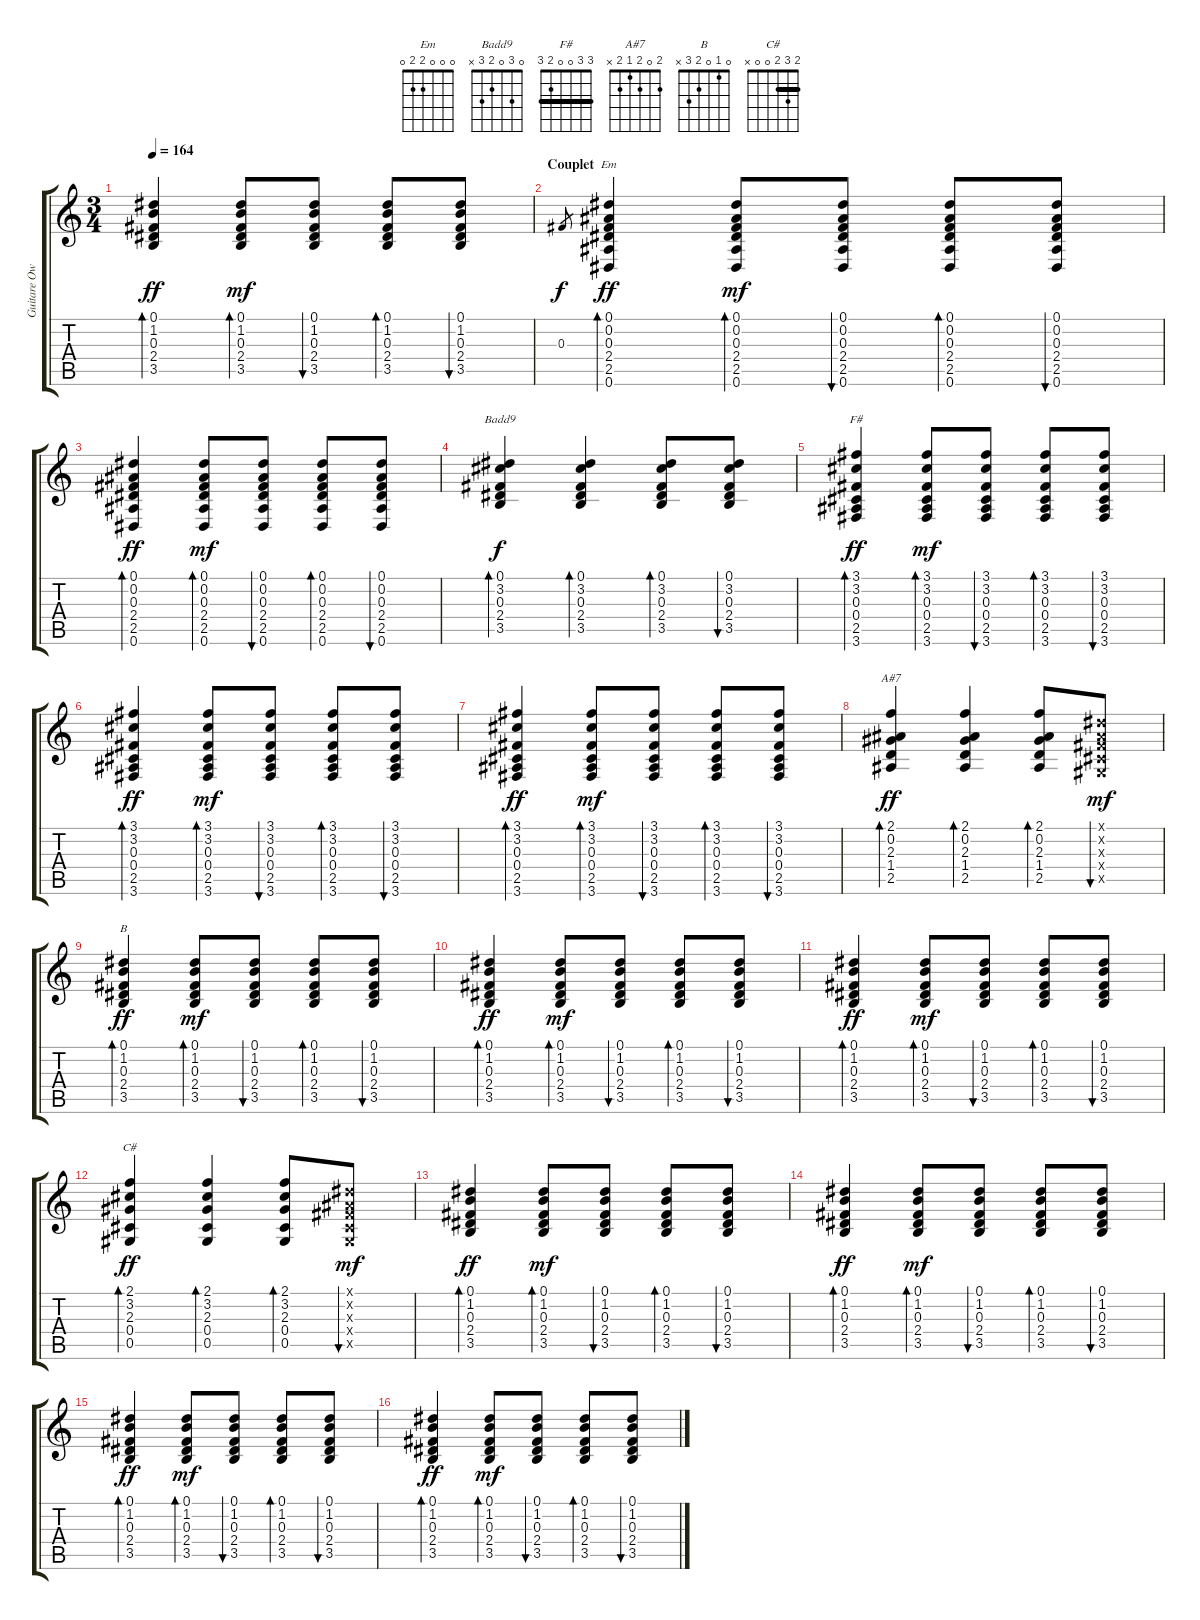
\track ("Guitare Owen" "Guitare Ow") {instrument acousticguitarnylon}
\staff {score tabs}
\tuning (Eb4 Bb3 Gb3 Db3 Ab2 Eb2) {hide}
\chord ("Em" 0 0 0 2 2 0)
\chord ("Badd9" 0 3 0 2 3 x)
\chord ("F#" 3 3 0 0 2 3) {barre 3}
\chord ("A#7" 2 0 2 1 2 x)
\chord ("B" 0 1 0 2 3 x)
\chord ("C#" 2 3 2 0 0 x) {barre 2}
\ts (3 4)
\tempo 164
\clef g2
\ks c
(0.1 1.2 0.3 2.4 3.5).4{bd 60 dy ff} (0.1 1.2 0.3 2.4 3.5).8{bd 60 dy mf} (0.1 1.2 0.3 2.4 3.5).8{bu 60} (0.1 1.2 0.3 2.4 3.5).8{bd 60} (0.1 1.2 0.3 2.4 3.5).8{bu 60} |
\section ("" "Couplet")
0.3.8{gr dy f} (0.1 0.2 0.3 2.4 2.5 0.6).4{bd 60 ch "Em" dy ff} (0.1 0.2 0.3 2.4 2.5 0.6).8{bd 60 dy mf} (0.1 0.2 0.3 2.4 2.5 0.6).8{bu 60} (0.1 0.2 0.3 2.4 2.5 0.6).8{bd 60} (0.1 0.2 0.3 2.4 2.5 0.6).8{bu 60} |
(0.1 0.2 0.3 2.4 2.5 0.6).4{bd 60 dy ff} (0.1 0.2 0.3 2.4 2.5 0.6).8{bd 60 dy mf} (0.1 0.2 0.3 2.4 2.5 0.6).8{bu 60} (0.1 0.2 0.3 2.4 2.5 0.6).8{bd 60} (0.1 0.2 0.3 2.4 2.5 0.6).8{bu 60} |
(0.1 3.2 0.3 2.4 3.5).4{bd 60 ch "Badd9" dy f} (0.1 3.2 0.3 2.4 3.5).4{bd 60} (0.1 3.2 0.3 2.4 3.5).8{bd 60} (0.1 3.2 0.3 2.4 3.5).8{bu 60} |
(3.1 3.2 0.3 0.4 2.5 3.6).4{bd 60 ch "F#" dy ff} (3.1 3.2 0.3 0.4 2.5 3.6).8{bd 60 dy mf} (3.1 3.2 0.3 0.4 2.5 3.6).8{bu 60} (3.1 3.2 0.3 0.4 2.5 3.6).8{bd 60} (3.1 3.2 0.3 0.4 2.5 3.6).8{bu 60} |
(3.1 3.2 0.3 0.4 2.5 3.6).4{bd 60 dy ff} (3.1 3.2 0.3 0.4 2.5 3.6).8{bd 60 dy mf} (3.1 3.2 0.3 0.4 2.5 3.6).8{bu 60} (3.1 3.2 0.3 0.4 2.5 3.6).8{bd 60} (3.1 3.2 0.3 0.4 2.5 3.6).8{bu 60} |
(3.1 3.2 0.3 0.4 2.5 3.6).4{bd 60 dy ff} (3.1 3.2 0.3 0.4 2.5 3.6).8{bd 60 dy mf} (3.1 3.2 0.3 0.4 2.5 3.6).8{bu 60} (3.1 3.2 0.3 0.4 2.5 3.6).8{bd 60} (3.1 3.2 0.3 0.4 2.5 3.6).8{bu 60} |
(2.1 0.2 2.3 1.4 2.5).4{bd 60 ch "A#7" dy ff} (2.1 0.2 2.3 1.4 2.5).4{bd 60} (2.1 0.2 2.3 1.4 2.5).8{bd 60} (0.1{x} 0.2{x} 0.3{x} 0.4{x} 0.5{x}).8{bu 60 dy mf} |
(0.1 1.2 0.3 2.4 3.5).4{bd 60 ch "B" dy ff} (0.1 1.2 0.3 2.4 3.5).8{bd 60 dy mf} (0.1 1.2 0.3 2.4 3.5).8{bu 60} (0.1 1.2 0.3 2.4 3.5).8{bd 60} (0.1 1.2 0.3 2.4 3.5).8{bu 60} |
(0.1 1.2 0.3 2.4 3.5).4{bd 60 dy ff} (0.1 1.2 0.3 2.4 3.5).8{bd 60 dy mf} (0.1 1.2 0.3 2.4 3.5).8{bu 60} (0.1 1.2 0.3 2.4 3.5).8{bd 60} (0.1 1.2 0.3 2.4 3.5).8{bu 60} |
(0.1 1.2 0.3 2.4 3.5).4{bd 60 dy ff} (0.1 1.2 0.3 2.4 3.5).8{bd 60 dy mf} (0.1 1.2 0.3 2.4 3.5).8{bu 60} (0.1 1.2 0.3 2.4 3.5).8{bd 60} (0.1 1.2 0.3 2.4 3.5).8{bu 60} |
(2.1 3.2 2.3 0.4 0.5).4{bd 60 ch "C#" dy ff} (2.1 3.2 2.3 0.4 0.5).4{bd 60} (2.1 3.2 2.3 0.4 0.5).8{bd 60} (0.1{x} 0.2{x} 0.3{x} 0.4{x} 0.5{x}).8{bu 60 dy mf} |
(0.1 1.2 0.3 2.4 3.5).4{bd 60 dy ff} (0.1 1.2 0.3 2.4 3.5).8{bd 60 dy mf} (0.1 1.2 0.3 2.4 3.5).8{bu 60} (0.1 1.2 0.3 2.4 3.5).8{bd 60} (0.1 1.2 0.3 2.4 3.5).8{bu 60} |
(0.1 1.2 0.3 2.4 3.5).4{bd 60 dy ff} (0.1 1.2 0.3 2.4 3.5).8{bd 60 dy mf} (0.1 1.2 0.3 2.4 3.5).8{bu 60} (0.1 1.2 0.3 2.4 3.5).8{bd 60} (0.1 1.2 0.3 2.4 3.5).8{bu 60} |
(0.1 1.2 0.3 2.4 3.5).4{bd 60 dy ff} (0.1 1.2 0.3 2.4 3.5).8{bd 60 dy mf} (0.1 1.2 0.3 2.4 3.5).8{bu 60} (0.1 1.2 0.3 2.4 3.5).8{bd 60} (0.1 1.2 0.3 2.4 3.5).8{bu 60} |
(0.1 1.2 0.3 2.4 3.5).4{bd 60 dy ff} (0.1 1.2 0.3 2.4 3.5).8{bd 60 dy mf} (0.1 1.2 0.3 2.4 3.5).8{bu 60} (0.1 1.2 0.3 2.4 3.5).8{bd 60} (0.1 1.2 0.3 2.4 3.5).8{bu 60}
